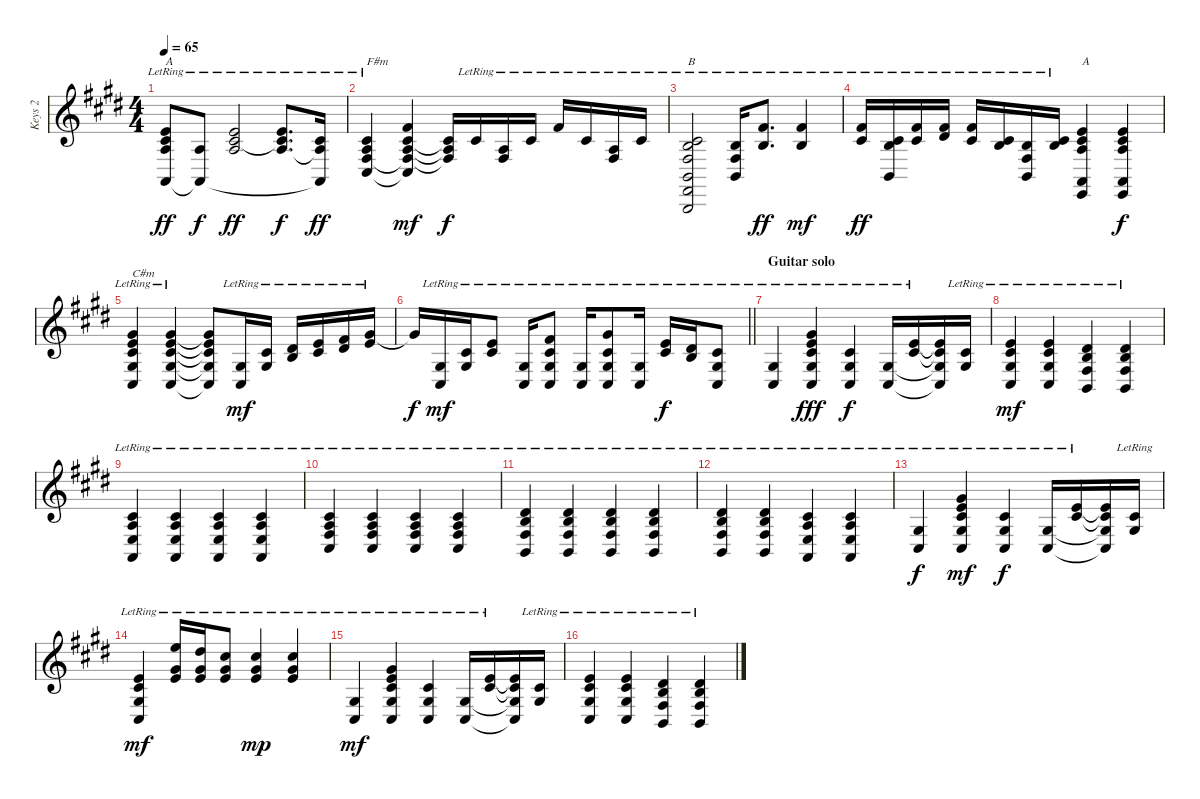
\track ("Keys 2" "Keys 2") {instrument stringensemble2}
\staff {score}
\tuning (E4 B3 G3 D3 A2 E2 B1) {hide}
\ts (4 4)
\tempo 65
\clef g2
\ks c#minor
(5.2{lr} 6.3{lr} 7.4{lr} 0.5).8{txt "A" dy ff} (7.4{lr} 0.5{t}).8{dy f} (5.2{lr} 6.3{lr} 7.4{lr}).2{dy ff} (5.2{lr} 6.3{t} 7.4{lr}).8{d dy f} (6.3{lr} 7.4{t} 0.5{t}).16{dy ff} |
(2.2{lr} 2.3{lr} 4.4{lr} 4.5{lr}).4{txt "F#m"} (2.1 2.2 2.3 4.4{t} 4.5{t}).4{dy mf} (2.2{t} 2.3{t} 4.4{t}).16{dy f} 2.2{lr}.16 (2.3{lr} 4.4).16 2.2{lr}.16 2.1{lr}.16 2.2{lr}.16 (2.3{lr} 4.4{lr}).16 2.2{lr}.16 |
(2.2{lr} 4.3{lr} 4.4{lr} 2.5{lr} 2.6{lr} 0.7{lr}).2{txt "B"} (4.3{lr} 4.4{lr} 2.5{lr}).16 (7.2{lr} 4.3{lr}).8{d dy ff} (7.2{lr} 4.3{lr}).4{dy mf} |
(2.1{lr} 2.2{lr}).16{dy ff} (2.2{lr} 4.3{lr} 2.5{lr}).16 (2.1{lr} 2.2{lr}).16 (2.1{lr} 4.2{lr}).16 (2.1{lr} 2.2{lr}).16 (2.2{lr} 4.3{lr}).16 (4.3{lr} 4.4{lr} 2.5{lr}).16 (2.2{lr} 4.3{lr}).16 (5.2 6.3 7.4 0.5 0.6).4{txt "A"} (5.2 6.3 7.4 0.5 0.6).4{dy f} |
(4.1{lr} 5.2{lr} 6.3{lr} 6.4{lr} 4.5{lr}).4{txt "C#m"} (4.1{lr} 5.2{lr} 6.3{lr} 6.4{lr} 4.5{lr}).4 (4.1{t} 5.2{t} 6.3{t} 6.4{t} 4.5{t}).8 (6.4{lr} 4.5{lr}).16{dy mf} (6.3{lr} 6.4{lr}).16 (4.2{lr} 4.3{lr}).16 (5.2{lr} 6.3{lr}).16 (7.2{lr} 8.3{lr}).16 (4.1{lr} 5.2{lr}).16 |
\barLineRight lightlight
4.1{t}.16{dy f} (6.4{lr} 4.5{lr}).16{dy mf} (6.3{lr} 6.4{lr}).16 (5.2{lr} 6.3{lr}).8 (6.4{lr} 4.5{lr}).16 (7.2{lr} 6.3{lr} 6.4 4.5).8 (6.4{lr} 4.5{lr}).16 (9.2{lr} 6.3{lr} 6.4 4.5).8 (6.4{lr} 4.5{lr}).16 (5.2{lr} 6.3{lr}).16{dy f} (4.2{lr} 4.3{lr}).16 (6.3{lr} 6.4{lr} 4.5{lr}).8 |
\section ("" "Guitar solo")
(6.4{lr} 4.5{lr}).4 (4.1{lr} 5.2{lr} 6.3{lr} 6.4{lr} 4.5{lr}).4{dy fff} (6.3{lr} 6.4{lr} 4.5{lr}).4{dy f} (6.4{lr} 4.5{lr}).16 (5.2{lr} 6.3{lr}).16 (5.2{t} 6.3{t} 6.4{t} 4.5{t}).16 (6.3{lr} 6.4{lr}).16 |
(5.2{lr} 6.3{lr} 6.4{lr} 4.5{lr}).4{dy mf} (5.2{lr} 6.3{lr} 6.4{lr} 4.5{lr}).4 (4.2{lr} 4.3{lr} 4.4{lr} 2.5{lr}).4 (4.2{lr} 4.3{lr} 4.4{lr} 2.5{lr}).4 |
(2.2{lr} 2.3{lr} 2.4{lr} 0.5{lr}).4 (2.2{lr} 2.3{lr} 2.4{lr} 0.5{lr}).4 (2.2{lr} 2.3{lr} 2.4{lr} 0.5{lr}).4 (2.2{lr} 2.3{lr} 2.4{lr} 0.5{lr}).4 |
(2.2{lr} 2.3{lr} 4.4{lr} 4.5{lr}).4 (2.2{lr} 2.3{lr} 4.4{lr} 4.5{lr}).4 (2.2{lr} 2.3{lr} 4.4{lr} 4.5{lr}).4 (2.2{lr} 2.3{lr} 4.4{lr} 4.5{lr}).4 |
(4.2{lr} 4.3{lr} 4.4{lr} 2.5{lr}).4 (4.2{lr} 4.3{lr} 4.4{lr} 2.5{lr}).4 (4.2{lr} 4.3{lr} 4.4{lr} 2.5{lr}).4 (4.2{lr} 4.3{lr} 4.4{lr} 2.5{lr}).4 |
(4.2{lr} 4.3{lr} 4.4{lr} 2.5{lr}).4 (4.2{lr} 4.3{lr} 4.4{lr} 2.5{lr}).4 (2.2{lr} 2.3{lr} 2.4{lr} 0.5{lr}).4 (2.2{lr} 2.3{lr} 2.4{lr} 0.5{lr}).4 |
(6.4{lr} 4.5{lr}).4{dy f} (4.1{lr} 5.2{lr} 6.3{lr} 6.4{lr} 4.5{lr}).4{dy mf} (6.3{lr} 6.4{lr} 4.5{lr}).4{dy f} (6.4{lr} 4.5{lr}).16 (5.2{lr} 6.3{lr}).16 (5.2{t} 6.3{t} 6.4{t} 4.5{t}).16 (6.3{lr} 6.4{lr}).16 |
(5.2{lr} 6.3{lr} 6.4{lr} 4.5{lr}).4{dy mf} (12.1{lr} 9.2{lr} 9.3).16 (11.1{lr} 9.2{lr} 9.3).16 (9.1{lr} 9.2{lr} 9.3).8 (9.1{lr} 9.2{lr} 9.3{lr}).4{dy mp} (9.1{lr} 9.2{lr} 9.3{lr}).4 |
(6.4{lr} 4.5{lr}).4{dy mf} (4.1{lr} 5.2{lr} 6.3{lr} 6.4{lr} 4.5{lr}).4 (6.3{lr} 6.4{lr} 4.5{lr}).4 (6.4{lr} 4.5{lr}).16 (5.2{lr} 6.3{lr}).16 (5.2{t} 6.3{t} 6.4{t} 4.5{t}).16 (6.3{lr} 6.4{lr}).16 |
(5.2{lr} 6.3{lr} 6.4{lr} 4.5{lr}).4 (5.2{lr} 6.3{lr} 6.4{lr} 4.5{lr}).4 (4.2{lr} 4.3{lr} 4.4{lr} 2.5{lr}).4 (4.2{lr} 4.3{lr} 4.4{lr} 2.5{lr}).4
